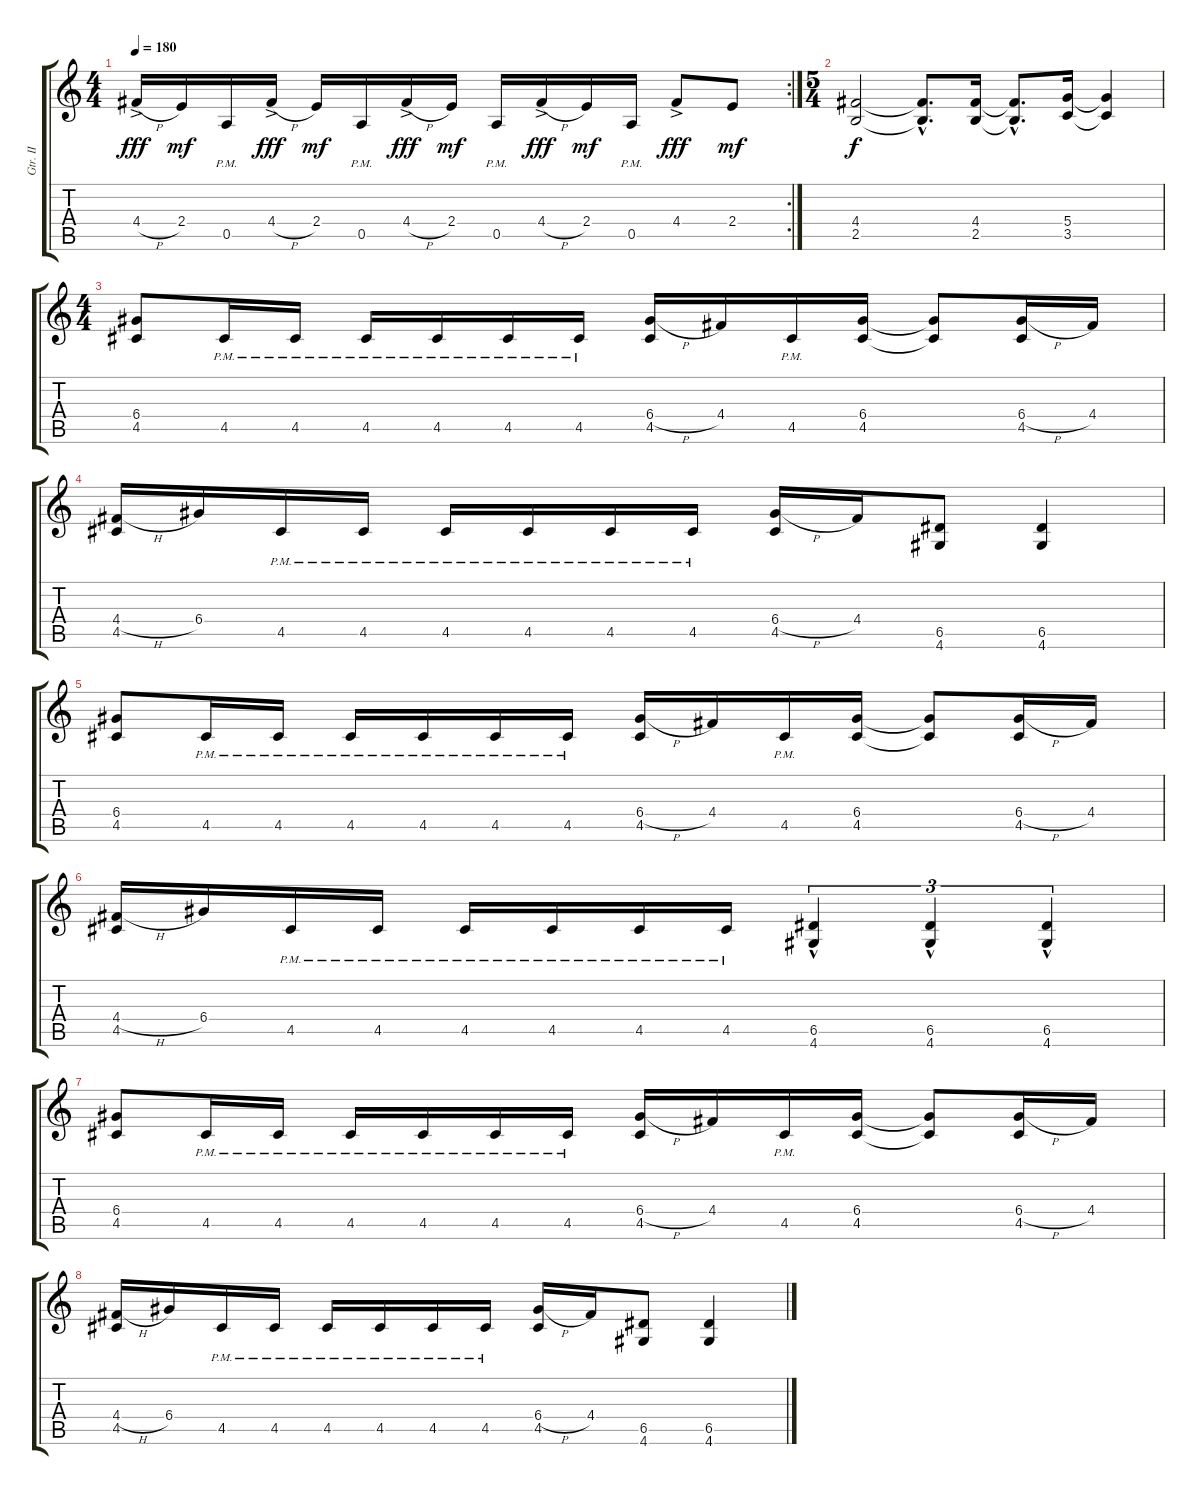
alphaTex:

\track ("Gtr. II" "Gtr. II") {instrument distortionguitar}
\staff {score tabs}
\tuning (E4 B3 G3 D3 A2 E2) {hide}
\rc 2
\ts (4 4)
\tempo 180
\clef g2
\ks c
4.4{h ac}.16{dy fff} 2.4.16{dy mf} 0.5{pm}.16 4.4{h ac}.16{dy fff} 2.4.16{dy mf} 0.5{pm}.16 4.4{h ac}.16{dy fff} 2.4.16{dy mf} 0.5{pm}.16 4.4{h ac}.16{dy fff} 2.4.16{dy mf} 0.5{pm}.16 4.4{ac}.8{dy fff} 2.4.8{dy mf} |
\ts (5 4)
(4.4 2.5).2{dy f} (4.4{hac t} 2.5{hac t}).8{d} (4.4 2.5).16 (4.4{hac t} 2.5{hac t}).8{d} (5.4 3.5).16 (5.4{t} 3.5{t}).4 |
\ts (4 4)
(6.4 4.5).8 4.5{pm}.16 4.5{pm}.16 4.5{pm}.16 4.5{pm}.16 4.5{pm}.16 4.5{pm}.16 (6.4{h} 4.5).16 4.4.16 4.5{pm}.16 (6.4 4.5).16 (6.4{t} 4.5{t}).8 (6.4{h} 4.5).16 4.4.16 |
(4.4{h} 4.5).16 6.4.16 4.5{pm}.16 4.5{pm}.16 4.5{pm}.16 4.5{pm}.16 4.5{pm}.16 4.5{pm}.16 (6.4{h} 4.5).16 4.4.16 (6.5 4.6).8 (6.5 4.6).4 |
(6.4 4.5).8 4.5{pm}.16 4.5{pm}.16 4.5{pm}.16 4.5{pm}.16 4.5{pm}.16 4.5{pm}.16 (6.4{h} 4.5).16 4.4.16 4.5{pm}.16 (6.4 4.5).16 (6.4{t} 4.5{t}).8 (6.4{h} 4.5).16 4.4.16 |
(4.4{h} 4.5).16 6.4.16 4.5{pm}.16 4.5{pm}.16 4.5{pm}.16 4.5{pm}.16 4.5{pm}.16 4.5{pm}.16 (6.5 4.6{hac}).4{tu (3 2)} (6.5 4.6{hac}).4{tu (3 2)} (6.5 4.6{hac}).4{tu (3 2)} |
(6.4 4.5).8 4.5{pm}.16 4.5{pm}.16 4.5{pm}.16 4.5{pm}.16 4.5{pm}.16 4.5{pm}.16 (6.4{h} 4.5).16 4.4.16 4.5{pm}.16 (6.4 4.5).16 (6.4{t} 4.5{t}).8 (6.4{h} 4.5).16 4.4.16 |
(4.4{h} 4.5).16 6.4.16 4.5{pm}.16 4.5{pm}.16 4.5{pm}.16 4.5{pm}.16 4.5{pm}.16 4.5{pm}.16 (6.4{h} 4.5).16 4.4.16 (6.5 4.6).8 (6.5 4.6).4
